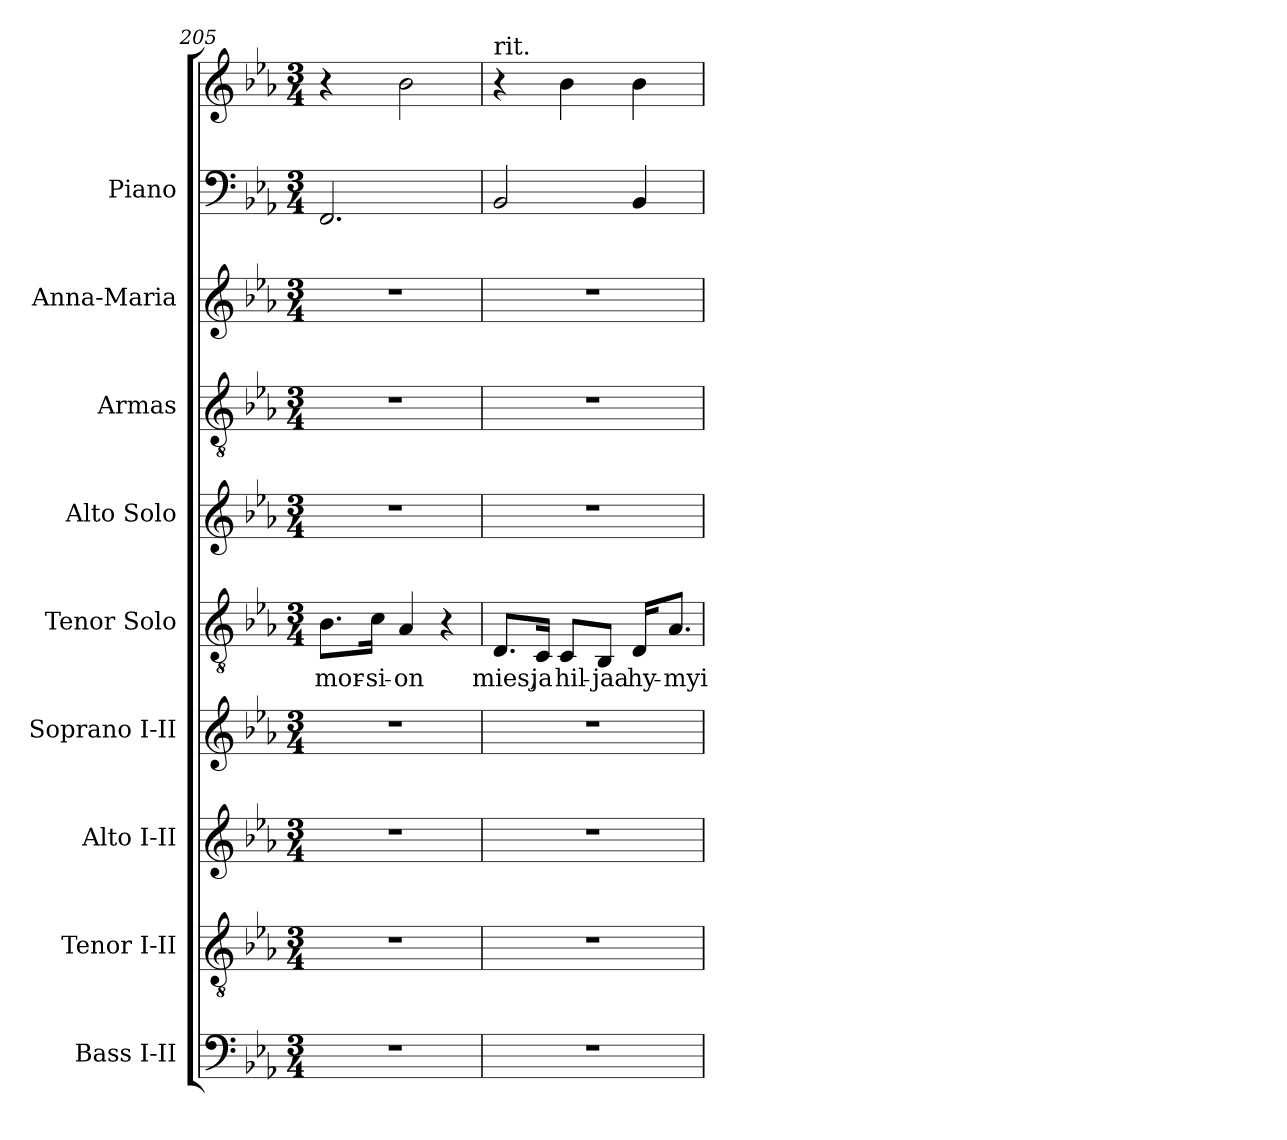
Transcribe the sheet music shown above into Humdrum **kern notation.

**kern	**kern	**kern	**kern	**kern	**text	**kern	**kern	**kern	**kern	**kern
*part9	*part8	*part7	*part6	*part5	*part5	*part4	*part3	*part2	*part1	*part1
*staff10	*staff9	*staff8	*staff7	*staff6	*staff6	*staff5	*staff4	*staff3	*staff2	*staff1
*I"Bass I-II	*I"Tenor I-II	*I"Alto I-II	*I"Soprano I-II	*I"Tenor Solo	*	*I"Alto Solo	*I"Armas	*I"Anna-Maria	*I"Piano	*
*I'B.	*I'T.	*I'A.	*I'S.	*I'T. Solo	*	*I'A. Solo	*I'Armas	*I'A-M	*I'Pno.	*
*clefF4	*clefGv2	*clefG2	*clefG2	*clefGv2	*	*clefG2	*clefGv2	*clefG2	*clefF4	*clefG2
*	*ITrd7c12	*	*	*ITrd7c12	*	*	*ITrd7c12	*	*	*
*k[b-e-a-]	*k[b-e-a-]	*k[b-e-a-]	*k[b-e-a-]	*k[b-e-a-]	*	*k[b-e-a-]	*k[b-e-a-]	*k[b-e-a-]	*k[b-e-a-]	*k[b-e-a-]
*E-:	*E-:	*E-:	*E-:	*E-:	*	*E-:	*E-:	*E-:	*E-:	*E-:
*M3/4	*M3/4	*M3/4	*M3/4	*M3/4	*	*M3/4	*M3/4	*M3/4	*M3/4	*M3/4
=205	=205	=205	=205	=205	=205	=205	=205	=205	=205	=205
!LO:N:vis=1	!LO:N:vis=1	!LO:N:vis=1	!LO:N:vis=1	!	!	!	!	!	!	!
!	!	!	!	!	!LO:LY:b:color=#000000	!LO:N:vis=1	!LO:N:vis=1	!LO:N:vis=1	!	!
2.r	2.r	2.r	2.r	8.BB-i\L	mor-	2.r	2.r	2.r	2.FFi/	4r
!	!	!	!	!	!LO:LY:b:color=#000000	!	!	!	!	!
.	.	.	.	16Ci\Jk	-si-	.	.	.	.	.
!	!	!	!	!	!LO:LY:b:color=#000000	!	!	!	!	!
.	.	.	.	4AA-i/	-on	.	.	.	.	2b-i\
.	.	.	.	4r	.	.	.	.	.	.
=206	=206	=206	=206	=206	=206	=206	=206	=206	=206	=206
!LO:N:vis=1	!LO:N:vis=1	!LO:N:vis=1	!LO:N:vis=1	!	!	!	!	!	!	!
!	!	!	!	!	!	!	!	!	!	!LO:TX:t=rit.
!	!	!	!	!	!LO:LY:b:color=#000000	!LO:N:vis=1	!LO:N:vis=1	!LO:N:vis=1	!	!
2.r	2.r	2.r	2.r	8.DDi/L	mies,	2.r	2.r	2.r	2BB-i/	4r
!	!	!	!	!	!LO:LY:b:color=#000000	!	!	!	!	!
.	.	.	.	16CCi/Jk	ja	.	.	.	.	.
!	!	!	!	!	!LO:LY:b:color=#000000	!	!	!	!	!
.	.	.	.	8CCi/L	hil-	.	.	.	.	4b-i\
!	!	!	!	!	!LO:LY:b:color=#000000	!	!	!	!	!
.	.	.	.	8BBB-i/J	-jaa	.	.	.	.	.
!	!	!	!	!	!LO:LY:b:color=#000000	!	!	!	!	!
.	.	.	.	16DDi/KL	hy-	.	.	.	4BB-i/	4b-i\
!	!	!	!	!	!LO:LY:b:color=#000000	!	!	!	!	!
.	.	.	.	8.AA-i/J	-myi-	.	.	.	.	.
=	=	=	=	=	=	=	=	=	=	=
*-	*-	*-	*-	*-	*-	*-	*-	*-	*-	*-
